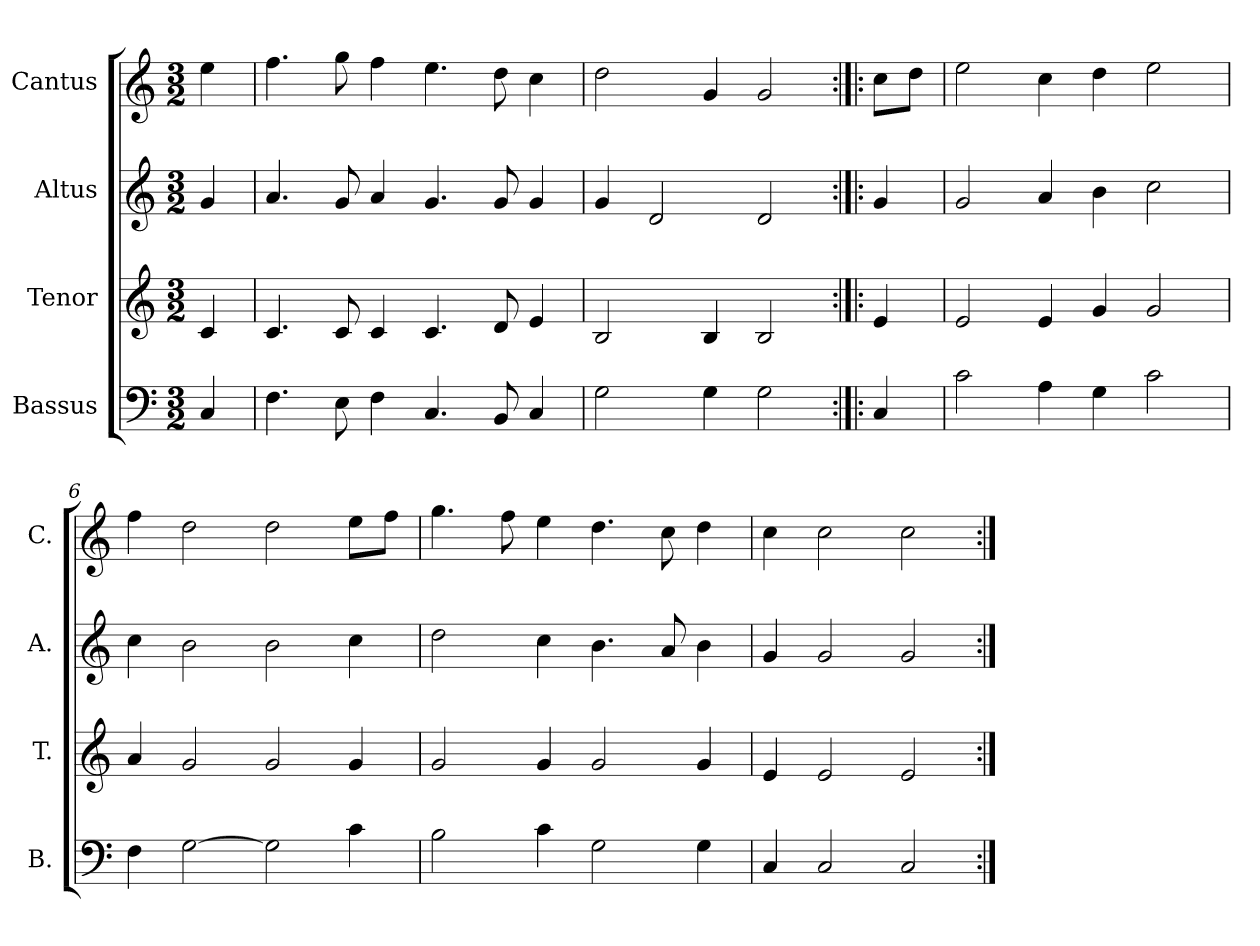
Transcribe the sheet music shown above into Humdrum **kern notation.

**kern	**kern	**kern	**kern
*part4	*part3	*part2	*part1
*staff4	*staff3	*staff2	*staff1
*I"Bassus	*I"Tenor	*I"Altus	*I"Cantus
*I'B.	*I'T.	*I'A.	*I'C.
*clefF4	*clefG2	*clefG2	*clefG2
*k[]	*k[]	*k[]	*k[]
*C:	*C:	*C:	*C:
*M3/2	*M3/2	*M3/2	*M3/2
=1	=1	=1	=1
4C/	4c/	4g/	4ee\
=2	=2	=2	=2
4.F\	4.c/	4.a/	4.ff\
8E\	8c/	8g/	8gg\
4F\	4c/	4a/	4ff\
4.C/	4.c/	4.g/	4.ee\
8BB/	8d/	8g/	8dd\
4C/	4e/	4g/	4cc\
=3	=3	=3	=3
2G\	2B/	4g/	2dd\
.	.	2d/	.
4G\	4B/	.	4g/
2G\	2B/	2d/	2g/
=4:|!|:	=4:|!|:	=4:|!|:	=4:|!|:
4C/	4e/	4g/	8cc\L
.	.	.	8dd\J
=5	=5	=5	=5
2c\	2e/	2g/	2ee\
4A\	4e/	4a/	4cc\
4G\	4g/	4b\	4dd\
2c\	2g/	2cc\	2ee\
=6	=6	=6	=6
4F\	4a/	4cc\	4ff\
[2G\	2g/	2b\	2dd\
2G\]	2g/	2b\	2dd\
4c\	4g/	4cc\	8ee\L
.	.	.	8ff\J
=7	=7	=7	=7
2B\	2g/	2dd\	4.gg\
.	.	.	8ff\
4c\	4g/	4cc\	4ee\
2G\	2g/	4.b\	4.dd\
.	.	8a/	8cc\
4G\	4g/	4b\	4dd\
=8	=8	=8	=8
4C/	4e/	4g/	4cc\
2C/	2e/	2g/	2cc\
2C/	2e/	2g/	2cc\
=:|!	=:|!	=:|!	=:|!
*-	*-	*-	*-
